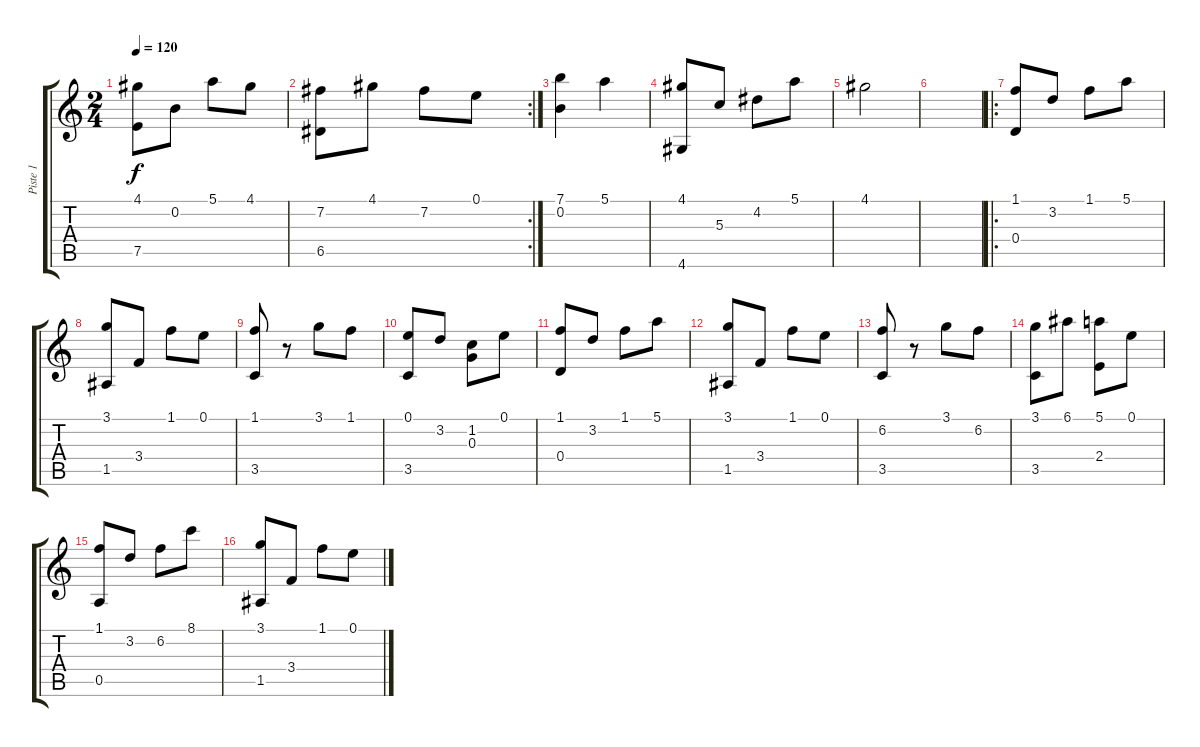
\track ("Piste 1" "Piste 1") {instrument acousticguitarsteel}
\staff {score tabs}
\tuning (E4 B3 G3 D3 A2 E2) {hide}
\ts (2 4)
\tempo 120
\clef g2
\ks c
(4.1 7.5).8{dy f} 0.2.8 5.1.8 4.1.8 |
\rc 2
(7.2 6.5).8 4.1.8 7.2.8 0.1.8 |
(7.1 0.2).4 5.1.4 |
(4.1 4.6).8 5.3.8 4.2.8 5.1.8 |
4.1.2 |
|
\ro
(1.1 0.4).8 3.2.8 1.1.8 5.1.8 |
(3.1 1.5).8 3.4.8 1.1.8 0.1.8 |
(1.1 3.5).8 r.8 3.1.8 1.1.8 |
(0.1 3.5).8 3.2.8 (1.2 0.3).8 0.1.8 |
(1.1 0.4).8 3.2.8 1.1.8 5.1.8 |
(3.1 1.5).8 3.4.8 1.1.8 0.1.8 |
(6.2 3.5).8 r.8 3.1.8 6.2.8 |
(3.1 3.5).8 6.1.8 (5.1 2.4).8 0.1.8 |
(1.1 0.5).8 3.2.8 6.2.8 8.1.8 |
(3.1 1.5).8 3.4.8 1.1.8 0.1.8
